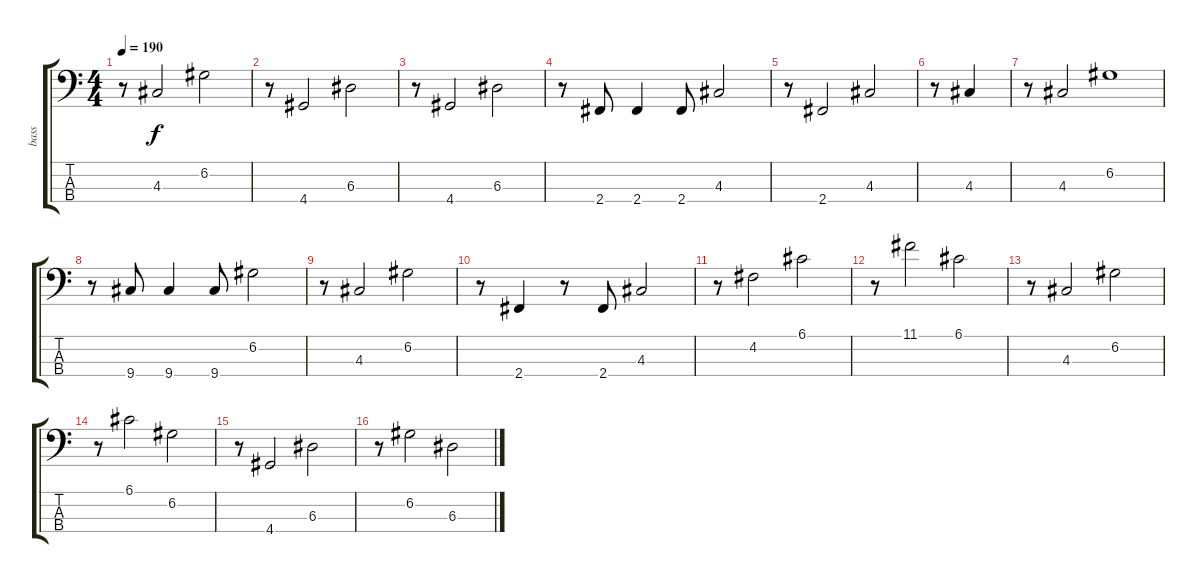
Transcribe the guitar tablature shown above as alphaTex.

\track ("bass" "bass") {instrument electricbassfinger}
\staff {score tabs}
\tuning (G2 D2 A1 E1) {hide}
\ts (4 4)
\tempo 190
\clef f4
\ks c
r.8{dy f} 4.3.2 6.2.2 |
r.8 4.4.2 6.3.2 |
r.8 4.4.2 6.3.2 |
r.8 2.4.8 2.4.4 2.4.8 4.3.2 |
r.8 2.4.2 4.3.2 |
r.8 4.3.4 |
r.8 4.3.2 6.2.1 |
r.8 9.4.8 9.4.4 9.4.8 6.2.2 |
r.8 4.3.2 6.2.2 |
r.8 2.4.4 r.8 2.4.8 4.3.2 |
r.8 4.2.2 6.1.2 |
r.8 11.1.2 6.1.2 |
r.8 4.3.2 6.2.2 |
r.8 6.1.2 6.2.2 |
r.8 4.4.2 6.3.2 |
r.8 6.2.2 6.3.2
